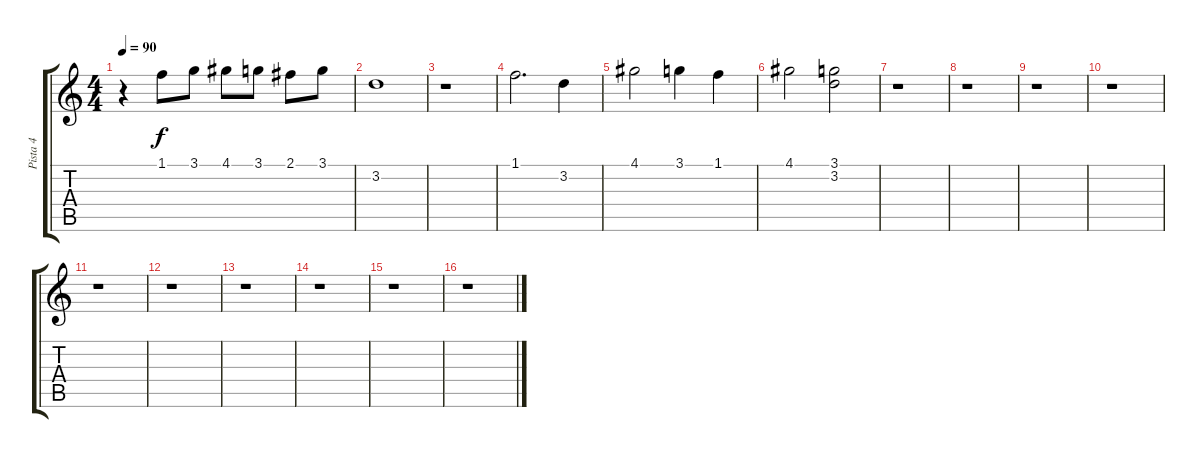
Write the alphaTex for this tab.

\track ("Pista 4" "Pista 4") {instrument electricguitarclean}
\staff {score tabs}
\tuning (E4 B3 G3 D3 A2 E2) {hide}
\ts (4 4)
\tempo 90
\clef g2
\ks c
r.4{dy mp} 1.1.8{dy f} 3.1.8 4.1.8 3.1.8 2.1.8 3.1.8 |
3.2.1 |
r.1 |
1.1.2{d} 3.2.4 |
4.1.2 3.1.4 1.1.4 |
4.1.2 (3.1 3.2).2 |
r.1 |
r.1 |
r.1 |
r.1 |
r.1 |
r.1 |
r.1 |
r.1 |
r.1 |
r.1
